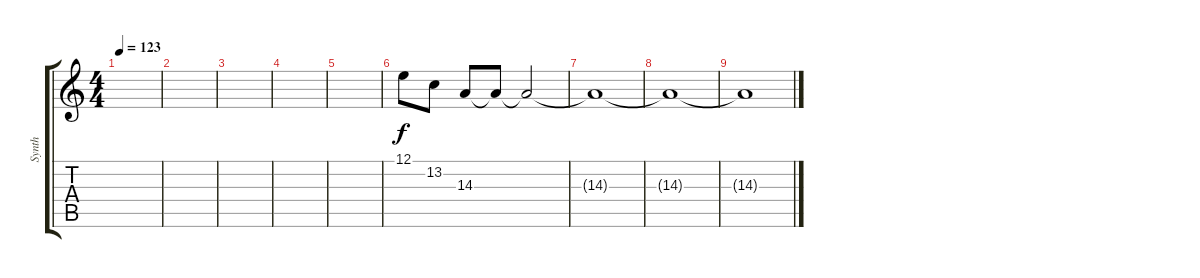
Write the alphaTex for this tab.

\track ("Synth" "Synth") {instrument pad3polysynth}
\staff {score tabs}
\tuning (E4 B3 G3 D3 A2 E2) {hide}
\ts (4 4)
\tempo 123
\clef g2
\ks c
|
|
|
|
|
12.1.8 13.2.8 14.3.8 14.3{t}.8 14.3{t}.2 |
14.3{t}.1 |
14.3{t}.1 |
14.3{t}.1
